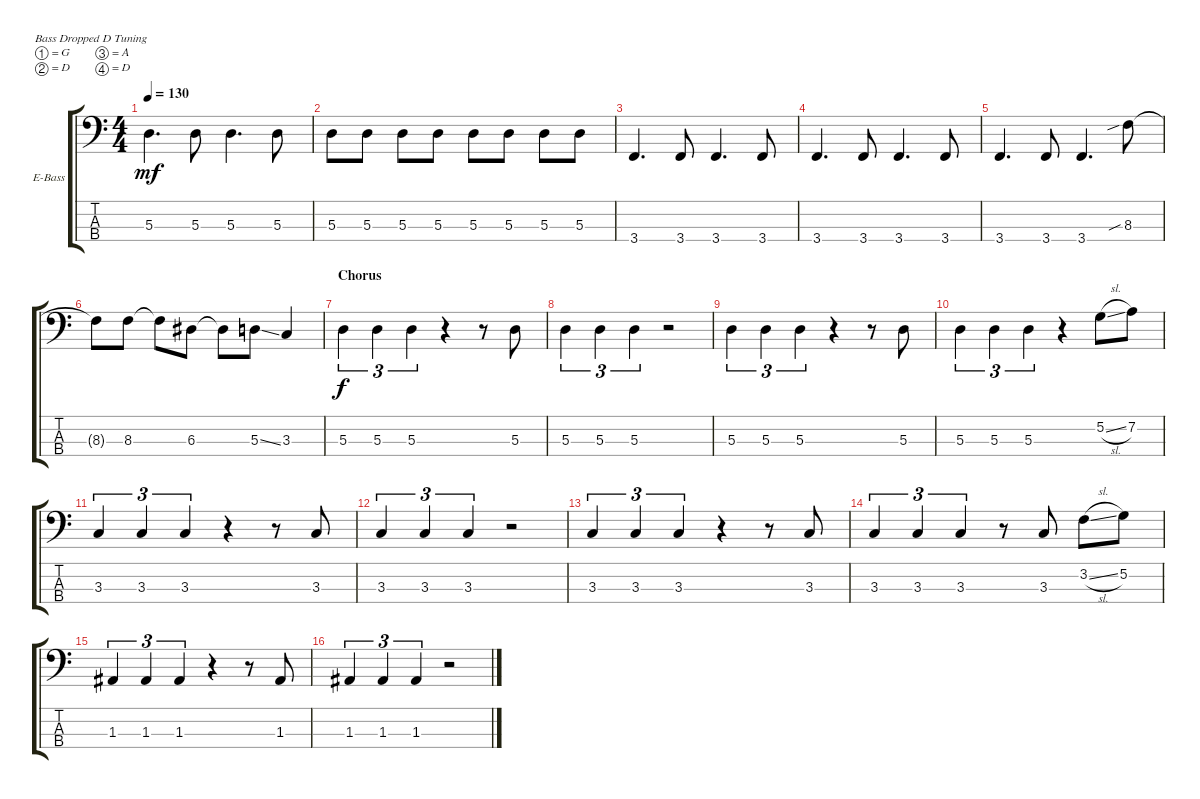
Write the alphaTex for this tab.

\bracketExtendMode groupsimilarinstruments
\firstSystemTrackNameOrientation horizontal
\otherSystemsTrackNameOrientation horizontal
\track ("Electric Bass" "E-Bass") {instrument electricbassfinger}
\staff {score tabs}
\tuning (G2 D2 A1 D1)
\ts (4 4)
\tempo 130
\clef f4
\ks c
5.3.4{d dy mf} 5.3.8 5.3.4{d} 5.3.8 |
5.3.8 5.3.8 5.3.8 5.3.8 5.3.8 5.3.8 5.3.8 5.3.8 |
3.4.4{d} 3.4.8 3.4.4{d} 3.4.8 |
3.4.4{d} 3.4.8 3.4.4{d} 3.4.8 |
3.4.4{d} 3.4.8 3.4.4{d} 8.3{sib}.8 |
8.3{t}.8 8.3.8 8.3{t}.8 6.3.8 6.3{t}.8 5.3{ss}.8 3.3.4 |
\section ("" "Chorus")
5.3.4{tu (3 2) dy f} 5.3.4{tu (3 2)} 5.3.4{tu (3 2)} r.4 r.8 5.3.8 |
5.3.4{tu (3 2)} 5.3.4{tu (3 2)} 5.3.4{tu (3 2)} r.2 |
5.3.4{tu (3 2)} 5.3.4{tu (3 2)} 5.3.4{tu (3 2)} r.4 r.8 5.3.8 |
5.3.4{tu (3 2)} 5.3.4{tu (3 2)} 5.3.4{tu (3 2)} r.4 5.2{sl}.8 7.2.8 |
3.3.4{tu (3 2)} 3.3.4{tu (3 2)} 3.3.4{tu (3 2)} r.4 r.8 3.3.8 |
3.3.4{tu (3 2)} 3.3.4{tu (3 2)} 3.3.4{tu (3 2)} r.2 |
3.3.4{tu (3 2)} 3.3.4{tu (3 2)} 3.3.4{tu (3 2)} r.4 r.8 3.3.8 |
3.3.4{tu (3 2)} 3.3.4{tu (3 2)} 3.3.4{tu (3 2)} r.8 3.3.8 3.2{sl}.8 5.2.8 |
1.3.4{tu (3 2)} 1.3.4{tu (3 2)} 1.3.4{tu (3 2)} r.4 r.8 1.3.8 |
1.3.4{tu (3 2)} 1.3.4{tu (3 2)} 1.3.4{tu (3 2)} r.2
